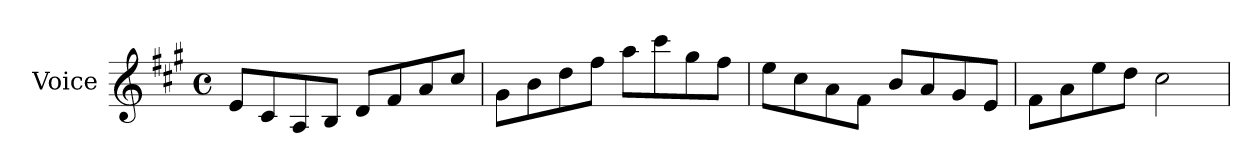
**kern
*part1
*staff1
*I"Voice
*I'Voice
*clefG2
*k[f#c#g#]
*M4/4
*met(c)
=1
8e/L
8c#/
8A/
8B/J
8d/L
8f#/
8a/
8cc#/J
=2
8g#\L
8b\
8dd\
8ff#\J
8aa\L
8ccc#\
8gg#\
8ff#\J
=3
8ee\L
8cc#\
8a\
8f#\J
8b/L
8a/
8g#/
8e/J
=4
8f#\L
8a\
8ee\
8dd\J
2cc#\
=
*-
